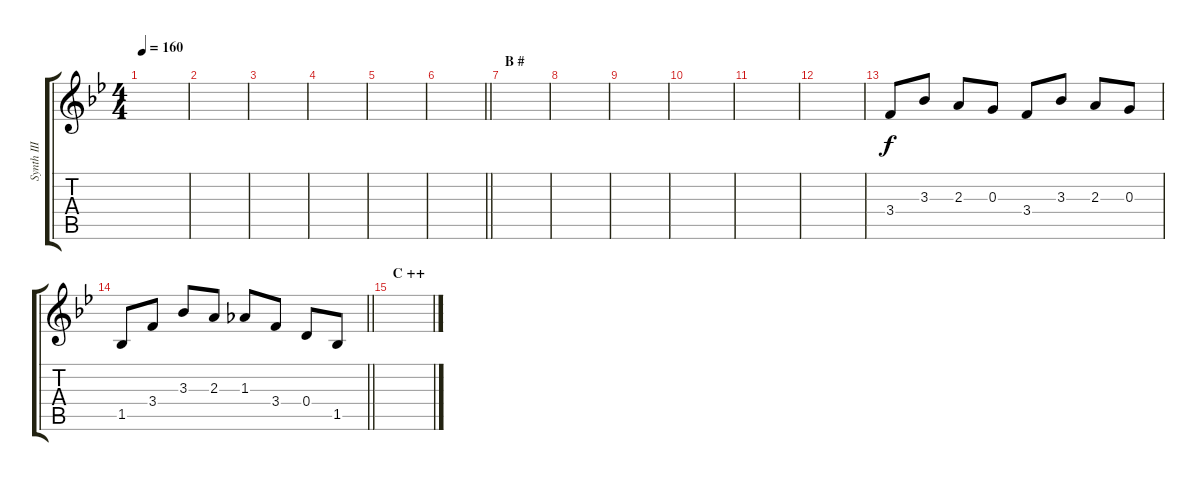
\track ("Synth III (Kotobuki Tsumugi)" "Synth III ") {instrument lead2sawtooth}
\staff {score tabs}
\tuning (E5 B4 G4 D4 A3 E3) {hide}
\ts (4 4)
\tempo 160
\clef g2
\ks bb
|
|
|
|
|
\barLineRight lightlight
|
\section ("" "B #")
|
|
|
|
|
|
3.4.8 3.3.8 2.3.8 0.3.8 3.4.8 3.3.8 2.3.8 0.3.8 |
\barLineRight lightlight
1.5.8 3.4.8 3.3.8 2.3.8 1.3.8 3.4.8 0.4.8 1.5.8 |
\section ("" "C ++")
